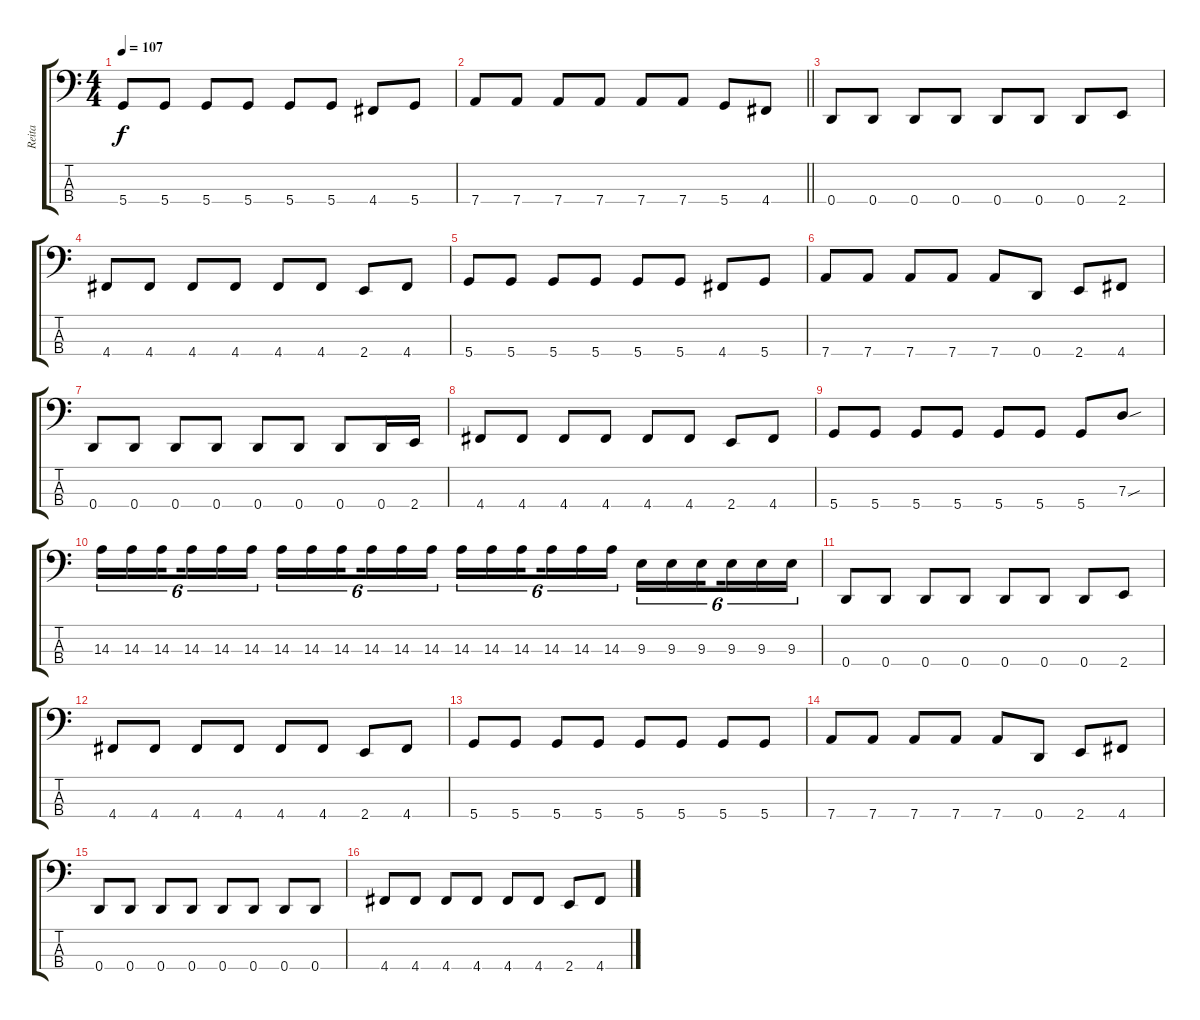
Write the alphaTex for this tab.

\track ("Reita" "Reita") {instrument electricbasspick}
\staff {score tabs}
\tuning (F2 C2 G1 D1) {hide}
\ts (4 4)
\tempo 107
\clef f4
\ks c
5.4.8{dy f} 5.4.8 5.4.8 5.4.8 5.4.8 5.4.8 4.4.8 5.4.8 |
\barLineRight lightlight
7.4.8 7.4.8 7.4.8 7.4.8 7.4.8 7.4.8 5.4.8 4.4.8 |
0.4.8 0.4.8 0.4.8 0.4.8 0.4.8 0.4.8 0.4.8 2.4.8 |
4.4.8 4.4.8 4.4.8 4.4.8 4.4.8 4.4.8 2.4.8 4.4.8 |
5.4.8 5.4.8 5.4.8 5.4.8 5.4.8 5.4.8 4.4.8 5.4.8 |
7.4.8 7.4.8 7.4.8 7.4.8 7.4.8 0.4.8 2.4.8 4.4.8 |
0.4.8 0.4.8 0.4.8 0.4.8 0.4.8 0.4.8 0.4.8 0.4.16 2.4.16 |
4.4.8 4.4.8 4.4.8 4.4.8 4.4.8 4.4.8 2.4.8 4.4.8 |
5.4.8 5.4.8 5.4.8 5.4.8 5.4.8 5.4.8 5.4.8 7.3{sou}.8 |
14.3.16{tu (6 4)} 14.3.16{tu (6 4)} 14.3.16{tu (6 4) beam splitsecondary} 14.3.16{tu (6 4)} 14.3.16{tu (6 4)} 14.3.16{tu (6 4)} 14.3.16{tu (6 4)} 14.3.16{tu (6 4)} 14.3.16{tu (6 4) beam splitsecondary} 14.3.16{tu (6 4)} 14.3.16{tu (6 4)} 14.3.16{tu (6 4)} 14.3.16{tu (6 4)} 14.3.16{tu (6 4)} 14.3.16{tu (6 4) beam splitsecondary} 14.3.16{tu (6 4)} 14.3.16{tu (6 4)} 14.3.16{tu (6 4)} 9.3.16{tu (6 4)} 9.3.16{tu (6 4)} 9.3.16{tu (6 4) beam splitsecondary} 9.3.16{tu (6 4)} 9.3.16{tu (6 4)} 9.3.16{tu (6 4)} |
0.4.8 0.4.8 0.4.8 0.4.8 0.4.8 0.4.8 0.4.8 2.4.8 |
4.4.8 4.4.8 4.4.8 4.4.8 4.4.8 4.4.8 2.4.8 4.4.8 |
5.4.8 5.4.8 5.4.8 5.4.8 5.4.8 5.4.8 5.4.8 5.4.8 |
7.4.8 7.4.8 7.4.8 7.4.8 7.4.8 0.4.8 2.4.8 4.4.8 |
0.4.8 0.4.8 0.4.8 0.4.8 0.4.8 0.4.8 0.4.8 0.4.8 |
4.4.8 4.4.8 4.4.8 4.4.8 4.4.8 4.4.8 2.4.8 4.4.8
